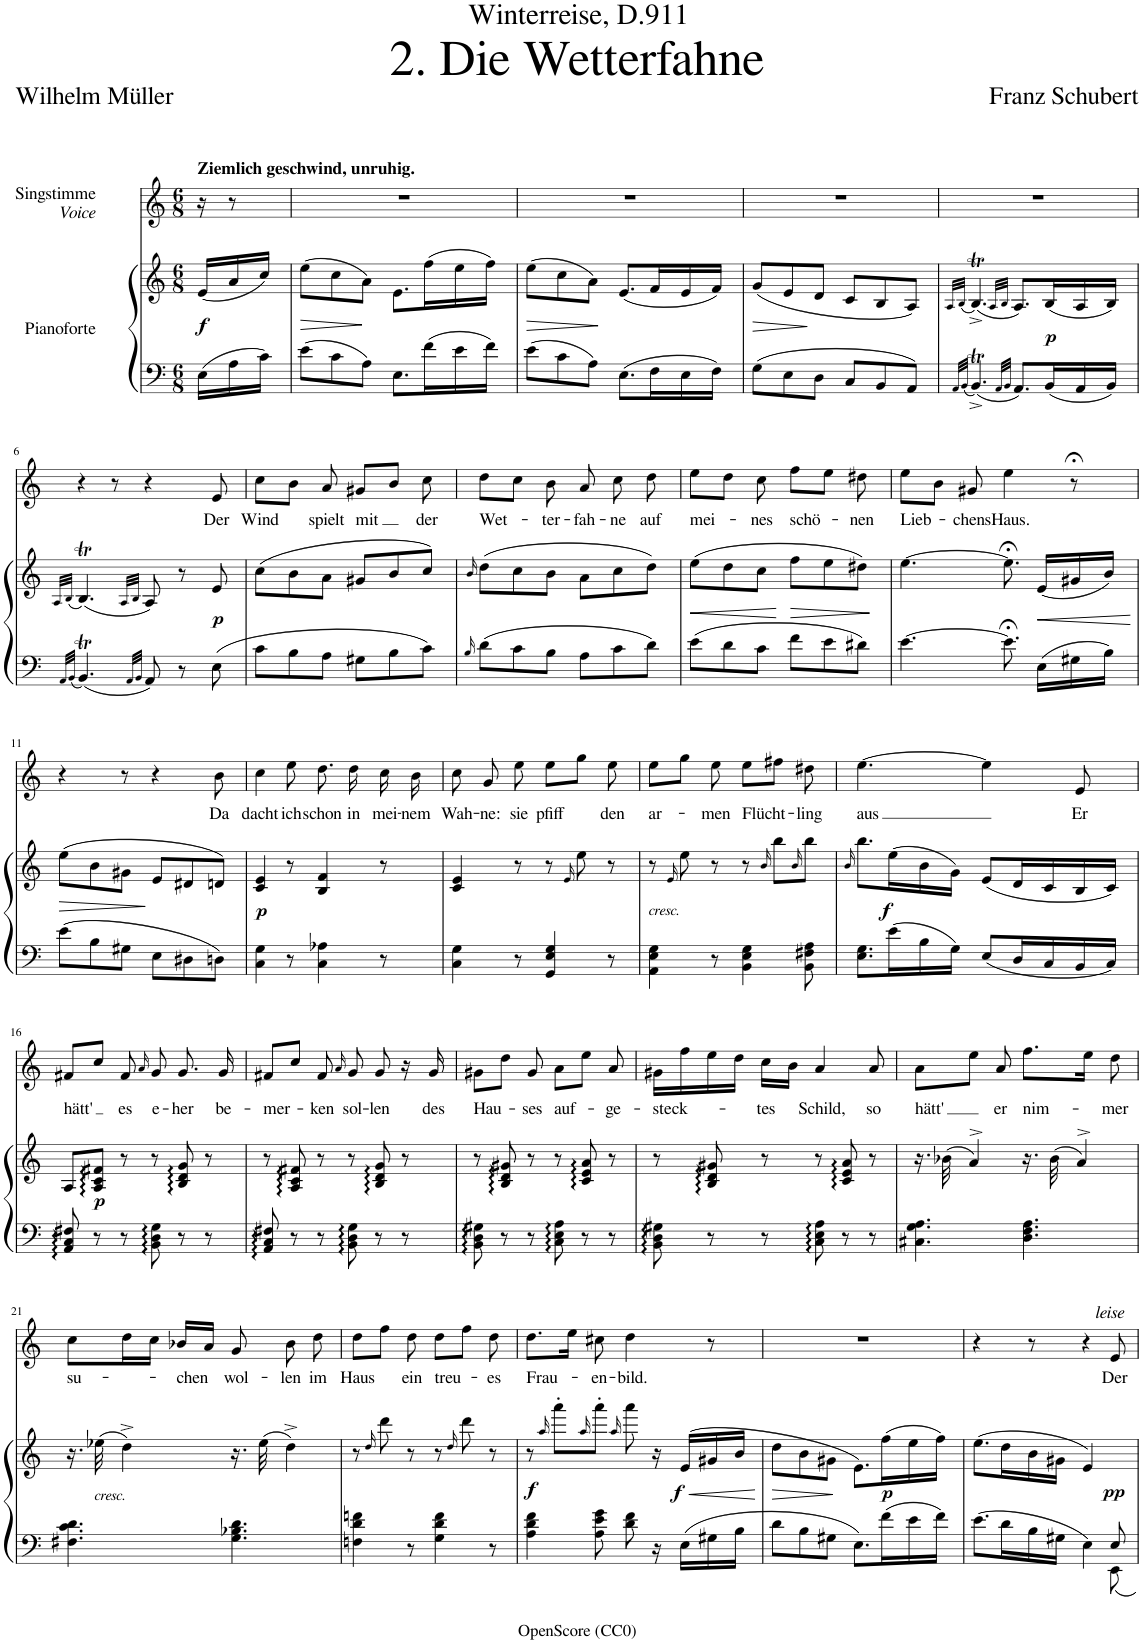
**kern	**kern	**dynam	**kern	**text
*part2	*part2	*part2	*part1	*part1
*staff3	*staff2	*staff2/3	*staff1	*staff1
*I"Pianoforte	*	*	*I"Singstimme Voice	*
*I'Pno	*	*	*	*
*clefF4	*clefG2	*	*clefG2	*
*k[]	*k[]	*	*k[]	*
*M6/8	*M6/8	*	*M6/8	*
=1	=1	=1	=1	=1
!	!	!	!LO:TX:a:B:t=Ziemlich geschwind, unruhig.	!
!	!	!LO:DY:b	!	!
16E\LL	(16e/LL	f	16r	.
16A\	16a/	.	8r	.
16c\JJ	16cc/JJ)	.	.	.
=2	=2	=2	=2	=2
!	!	!LO:HP:b	!	!
8e\L	(8ee\L	>	2.r	.
8c\	8cc\	.	.	.
8A\J	8a\J)	]	.	.
8.E\L	8.e\L	.	.	.
16f\L	(16ff\L	.	.	.
16e\	16ee\	.	.	.
16f\JJ	16ff\JJ)	.	.	.
=3	=3	=3	=3	=3
!	!	!LO:HP:b	!	!
8e\L	(8ee\L	>	2.r	.
8c\	8cc\	.	.	.
8A\J	8a\J)	.	.	.
8.E\L	(8.e/L	]	.	.
16F\L	16f/L	.	.	.
16E\	16e/	.	.	.
16F\JJ	16f/JJ)	.	.	.
=4	=4	=4	=4	=4
!	!	!LO:HP:b	!	!
8G\L	(8g/L	>	2.r	.
8E\	8e/	.	.	.
8D\J	8d/J	]	.	.
8C/L	8c/L	.	.	.
8BB/	8B/	.	.	.
8AA/J	8A/J)	.	.	.
=5	=5	=5	=5	=5
32qAA/LLL	32qA/LLL	.	.	.
32qBB/JJJ	(32qB/JJJ	.	.	.
4.BBt^/	(4.Bt^/)	.	2.r	.
32qAA/LLL	32qA/LLL	.	.	.
32qBB/JJJ	32qB/JJJ	.	.	.
8.AA/L	8.A/L)	.	.	.
!	!	!LO:DY:b	!	!
16BB/L	(16B/L	p	.	.
16AA/	16A/	.	.	.
16BB/JJ	16B/JJ)	.	.	.
!!LO:LB:g=z
=6	=6	=6	=6	=6
32qAA/LLL	32qA/LLL	.	.	.
32qBB/JJJ	(32qB/JJJ	.	.	.
4.BBt/	(4.Bt/)	.	4r	.
.	.	.	8r	.
32qAA/LLL	32qA/LLL	.	.	.
32qBB/JJJ	32qB/JJJ	.	.	.
8AA/	8A/)	.	4r	.
8r	8r	.	.	.
!	!	!LO:DY:b	!	!LO:LY:b
8E\	8e/	p	8e/	Der
=7	=7	=7	=7	=7
!	!	!	!	!LO:LY:b
8c\L	(8cc\L	.	8cc\L	Wind
8B\	8b\	.	8b\J	.
!	!	!	!	!LO:LY:b
8A\J	8a\J	.	8a/	spielt
!	!	!	!	!LO:LY:b
8G#X\L	8g#X/L	.	8g#X/L	mit
8B\	8b/	.	8b/J	.
!	!	!	!	!LO:LY:b
8c\J	8cc/J)	.	8cc\	der
=8	=8	=8	=8	=8
16qB/	16qb/	.	.	.
!	!	!	!	!LO:LY:b
8d\L	(8dd\L	.	8dd\L	Wet-
8c\	8cc\	.	8cc\J	.
!	!	!	!	!LO:LY:b
8B\J	8b\J	.	8b\	-ter-
!	!	!	!	!LO:LY:b
8A\L	8a\L	.	8a/	-fah-
!	!	!	!	!LO:LY:b
8c\	8cc\	.	8cc\	-ne
!	!	!	!	!LO:LY:b
8d\J	8dd\J)	.	8dd\	auf
=9	=9	=9	=9	=9
!	!	!LO:HP:b	!	!LO:LY:b
8e\L	(8ee\L	<	8ee\L	mei-
8d\	8dd\	.	8dd\J	.
!	!	!	!	!LO:LY:b
8c\J	8cc\J	.	8cc\	-nes
!	!	!LO:HP:n=1:b	!	!LO:LY:b
8f\L	8ff\L	[ >	8ff\L	schö-
8e\	8ee\	.	8ee\J	.
!	!	!	!	!LO:LY:b
8d#X\J	8dd#X\J)	.	8dd#X\	-nen
.	.	]	.	.
=10	=10	=10	=10	=10
!	!	!	!	!LO:LY:b
[4.e\	[4.ee\	.	8ee\L	Lieb-
.	.	.	8b\J	.
!	!	!	!	!LO:LY:b
.	.	.	8g#X/	-chens
!	!	!	!	!LO:LY:b
8.e;<\]	8.ee;<\]	.	4ee\	Haus.
!	!	!LO:HP:b	!	!
16E\LL	(16e/LL	<	.	.
16G#X\	16g#X/	.	8r;<	.
16B\JJ	16b/JJ)	.	.	.
.	.	[	.	.
!!LO:LB:g=z
=11	=11	=11	=11	=11
!	!	!LO:HP:b	!	!
8e\L	(8ee\L	>	4r	.
8B\	8b\	.	.	.
8G#X\J	8g#X\J	.	8r	.
8E\L	8e/L	]	4r	.
8D#X\	8d#X/	.	.	.
!	!	!	!	!LO:LY:b
8Dn\J	8dn/J)	.	8b\	Da
=12	=12	=12	=12	=12
!	!	!LO:DY:b	!	!LO:LY:b
4C\ 4G\	4c/ 4e/	p	4cc\	dacht
!	!	!	!	!LO:LY:b
8r	8r	.	8ee\	ich
!	!	!	!	!LO:LY:b
4C\ 4A-X\	4B/ 4f/	.	8.dd\	schon
!	!	!	!	!LO:LY:b
.	.	.	16dd\	in
!	!	!	!	!LO:LY:b
8r	8r	.	16cc\	mei-
!	!	!	!	!LO:LY:b
.	.	.	16b\	-nem
=13	=13	=13	=13	=13
!	!	!	!	!LO:LY:b
4C\ 4G\	4c/ 4e/	.	8cc\	Wah-
!	!	!	!	!LO:LY:b
.	.	.	8g/	-ne:
!	!	!	!	!LO:LY:b
8r	8r	.	8ee\	sie
!	!	!	!	!LO:LY:b
4GG/ 4E/ 4G/	8r	.	8ee\L	pfiff
.	16qe/	.	.	.
.	8ee\	.	8gg\J	.
!	!	!	!	!LO:LY:b
8r	8r	.	8ee\	den
=14	=14	=14	=14	=14
!	!LO:TX:b:i:t=cresc.	!	!	!
!	!	!	!	!LO:LY:b
4AA\ 4E\ 4G\	8r	.	8ee\L	ar-
.	16qe/	.	.	.
.	8ee\	.	8gg\J	.
!	!	!	!	!LO:LY:b
8r	8r	.	8ee\	-men
!	!	!	!	!LO:LY:b
4BB\ 4E\ 4G\	8r	.	8ee\L	Flücht-
.	16qb/	.	.	.
.	8bb\L	.	8ff#X\J	.
.	16qb/	.	.	.
!	!	!	!	!LO:LY:b
8BB\ 8F#X\ 8A\	8bb\J	.	8dd#X\	-ling
=15	=15	=15	=15	=15
.	16qb/	.	.	.
!	!	!	!	!LO:LY:b
8.E\ 8.G\L	8.bb\L	.	[4.ee\	aus
!	!	!LO:DY:b	!	!
16e\L	(16ee\L	f	.	.
16B\	16b\	.	.	.
16G\JJ	16g\JJ)	.	.	.
8E/L	(8e/L	.	4ee\]	.
16D/L	16d/L	.	.	.
16C/	16c/	.	.	.
!	!	!	!	!LO:LY:b
16BB/	16B/	.	8e/	Er
16C/JJ	16c/JJ)	.	.	.
!!LO:LB:g=z
=16	=16	=16	=16	=16
!	!	!	!	!LO:LY:b
8AA/:: 8C/:: 8F#X/::	8A/L	.	8f#X/L	hätt'
!	!	!LO:DY:a=2	!	!
8r	8A/:: 8c/:: 8f#X/::J	p	8cc/J	.
!	!	!	!	!LO:LY:b
8r	8r	.	8f#/	es
.	.	.	16qa/	.
!	!	!	!	!LO:LY:b
8BB\:: 8D\:: 8G\::	8r	.	8g/	e-
!	!	!	!	!LO:LY:b
8r	8B/:: 8d/:: 8g/::	.	8.g/	-her
8r	8r	.	.	.
!	!	!	!	!LO:LY:b
.	.	.	16g/	be-
=17	=17	=17	=17	=17
!	!	!	!	!LO:LY:b
8AA/:: 8C/:: 8F#X/::	8r	.	8f#X/L	-mer-
8r	8A/:: 8c/:: 8f#X/::	.	8cc/J	.
!	!	!	!	!LO:LY:b
8r	8r	.	8f#/	-ken
.	.	.	16qa/	.
!	!	!	!	!LO:LY:b
8BB\:: 8D\:: 8G\::	8r	.	8g/	sol-
!	!	!	!	!LO:LY:b
8r	8B/:: 8d/:: 8g/::	.	8g/	-len
8r	8r	.	16r	.
!	!	!	!	!LO:LY:b
.	.	.	16g/	des
=18	=18	=18	=18	=18
!	!	!	!	!LO:LY:b
8BB\:: 8D\:: 8G#X\::	8r	.	8g#X\L	Hau-
8r	8B/:: 8d/:: 8g#X/::	.	8dd\J	.
!	!	!	!	!LO:LY:b
8r	8r	.	8g#/	-ses
!	!	!	!	!LO:LY:b
8C\:: 8E\:: 8A\::	8r	.	8a\L	auf-
8r	8c/:: 8e/:: 8a/::	.	8ee\J	.
!	!	!	!	!LO:LY:b
8r	8r	.	8a/	-ge-
=19	=19	=19	=19	=19
!	!	!	!	!LO:LY:b
8BB\:: 8D\:: 8G#X\::	8r	.	16g#X\LL	-steck-
.	.	.	16ff\	.
8r	8B/:: 8d/:: 8g#X/::	.	16ee\	.
.	.	.	16dd\JJ	.
!	!	!	!	!LO:LY:b
8r	8r	.	16cc\LL	-tes
.	.	.	16b\JJ	.
!	!	!	!	!LO:LY:b
8C\:: 8E\:: 8A\::	8r	.	4a/	Schild,
8r	8c/:: 8e/:: 8a/::	.	.	.
!	!	!	!	!LO:LY:b
8r	8r	.	8a/	so
=20	=20	=20	=20	=20
!	!	!	!	!LO:LY:b
4.C#X\ 4.G\ 4.A\	16.r	.	8a\L	hätt'
.	(32b-X\	.	.	.
.	4a^>/)	.	8ee\J	.
!	!	!	!	!LO:LY:b
.	.	.	8a/	er
!	!	!	!	!LO:LY:b
4.D\ 4.F\ 4.A\	16.r	.	8.ff\L	nim-
.	(32b-\	.	.	.
.	4a^>/)	.	.	.
.	.	.	16ee\Jk	.
!	!	!	!	!LO:LY:b
.	.	.	8dd\	-mer
!!LO:LB:g=z
=21	=21	=21	=21	=21
!	!	!	!	!LO:LY:b
4.F#X\ 4.c\ 4.d\	16.r	.	8cc\L	su-
!	!LO:TX:b:i:t=cresc.	!	!	!
.	(32ee-X\	.	.	.
.	4dd^\)	.	16dd\L	.
.	.	.	16cc\JJ	.
!	!	!	!	!LO:LY:b
.	.	.	16b-X/LL	-chen
.	.	.	16a/JJ	.
!	!	!	!	!LO:LY:b
4.G\ 4.B-X\ 4.d\	16.r	.	8g/	wol-
.	(32ee-\	.	.	.
!	!	!	!	!LO:LY:b
.	4dd^\)	.	8b-\	-len
!	!	!	!	!LO:LY:b
.	.	.	8dd\	im
=22	=22	=22	=22	=22
!	!	!	!	!LO:LY:b
4Fn\ 4d\ 4fn\	8r	.	8dd\L	-Haus
.	16qdd/	.	.	.
.	8ddd\	.	8ff\J	.
!	!	!	!	!LO:LY:b
8r	8r	.	8dd\	ein
!	!	!	!	!LO:LY:b
4G\ 4d\ 4f\	8r	.	8dd\L	treu-
.	16qdd/	.	.	.
.	8ddd\	.	8ff\J	.
!	!	!	!	!LO:LY:b
8r	8r	.	8dd\	-es
=23	=23	=23	=23	=23
!	!	!LO:DY:b	!	!LO:LY:b
4A\ 4d\ 4f\	8r	f	8.dd\L	Frau-
.	16qaa/	.	.	.
.	8aaa'\L	.	.	.
.	.	.	16ee\Jk	.
.	16qaa/	.	.	.
!	!	!	!	!LO:LY:b
8A\ 8e\ 8g\	8aaa'\J	.	8cc#X\	-en-
.	16qaa/	.	.	.
!	!	!	!	!LO:LY:b
8d\ 8f\	8aaa\	.	4dd\	-bild.
16r	16r	.	.	.
!	!	!LO:HP:b	!	!
!	!	!LO:DY:n=1:b	!	!
16E\LL	(>16e/LL	< f	.	.
16G#X\	16g#X/	.	8r	.
16B\JJ	16b/JJ	.	.	.
.	.	[	.	.
=24	=24	=24	=24	=24
!	!	!LO:HP:b	!	!
8d\L	8dd\L	>	2.r	.
8B\	8b\	.	.	.
8G#X\J	8g#X\J	.	.	.
8.E\L	8.e\L)	]	.	.
!	!	!LO:DY:a=2	!	!
16f\L	(16ff\L	p	.	.
16e\	16ee\	.	.	.
16f\JJ	16ff\JJ)	.	.	.
=25	=25	=25	=25	=25
*^	*	*	*	*
8ryy	8.e\L	(8.ee\L	.	4r	.
.	16d\L	16dd\L	.	.	.
.	16B\	16b\	.	8r	.
.	16G#X\JJ	16g#X\JJ	.	.	.
.	4E\	4e/)	.	4r	.
!	!	!	!	!LO:TX:a:i:t=leise	!
!	!	!	!LO:DY:a=2	!	!LO:LY:b
8E/	8EE\	8ryy	pp	8e/	Der
*v	*v	*	*	*	*
=	=	=	=	=
*-	*-	*-	*-	*-
